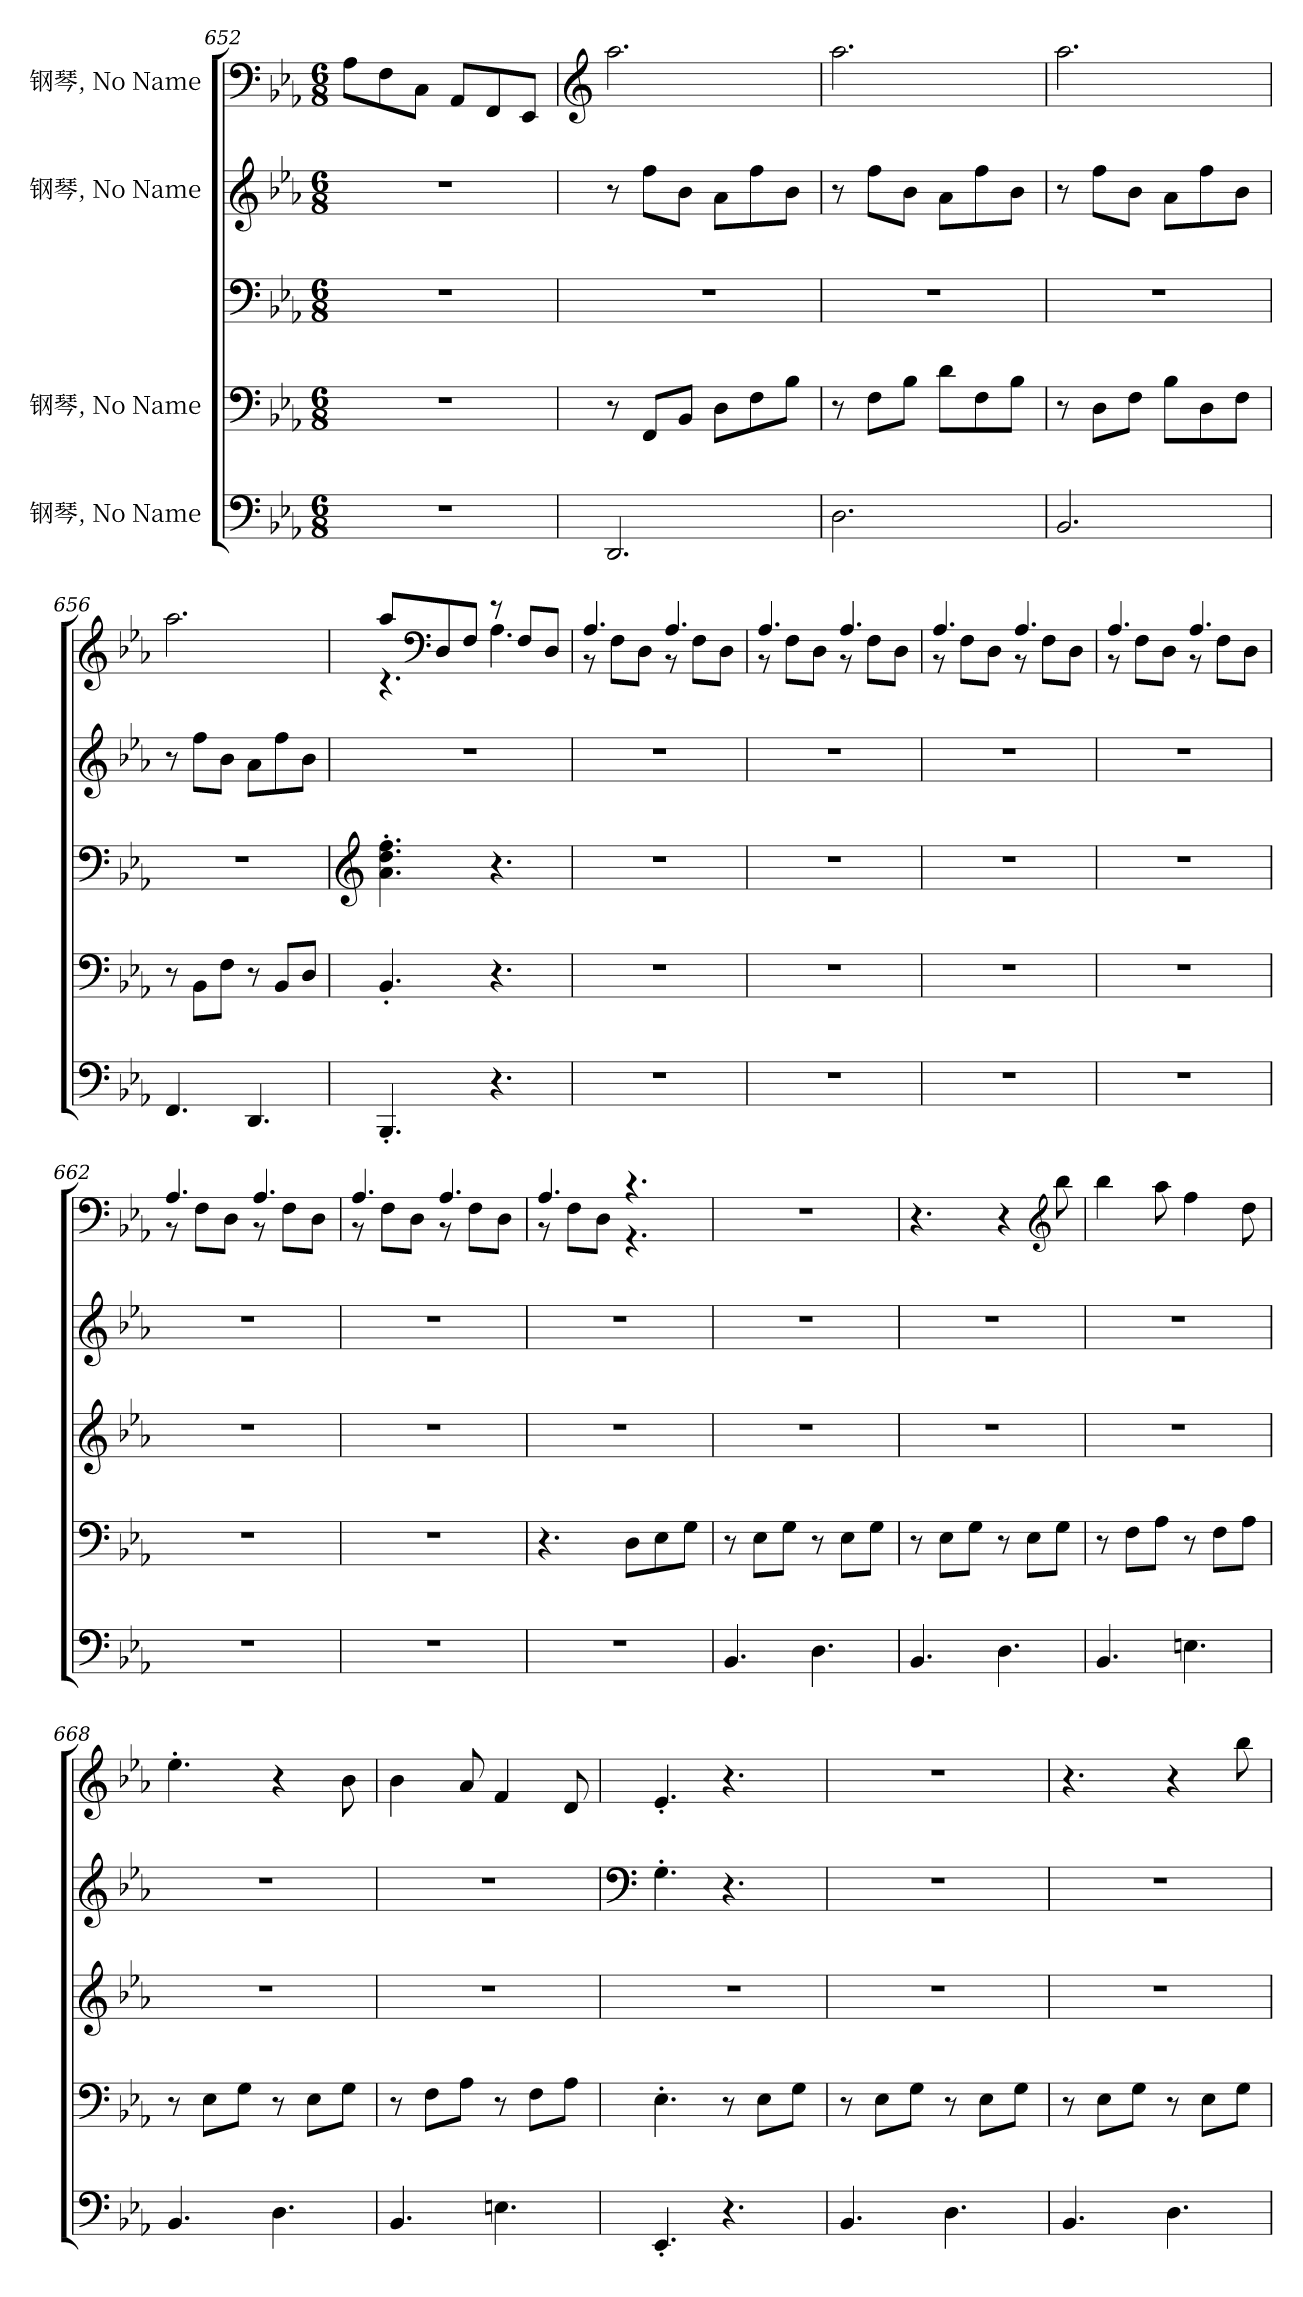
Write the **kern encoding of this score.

**kern	**kern	**kern	**kern	**kern
*part4	*part3	*part3	*part2	*part1
*staff5	*staff4	*staff3	*staff2	*staff1
*I"钢琴, No Name	*I"钢琴, No Name	*	*I"钢琴, No Name	*I"钢琴, No Name
*clefF4	*clefF4	*clefF4	*clefG2	*clefF4
*k[b-e-a-]	*k[b-e-a-]	*k[b-e-a-]	*k[b-e-a-]	*k[b-e-a-]
*M6/8	*M6/8	*M6/8	*M6/8	*M6/8
=652	=652	=652	=652	=652
2.r	2.r	2.r	2.r	8A-\L
.	.	.	.	8F\
.	.	.	.	8C\J
.	.	.	.	8AA-/L
.	.	.	.	8FF/
.	.	.	.	8EE-/J
!!LO:LB:g=z
=653	=653	=653	=653	=653
*	*	*	*	*clefG2
*	*	*	*	*MM248
2.DD/	8r	2.r	8r	2.aa-\
.	8FF/L	.	8ff\L	.
.	8BB-/J	.	8b-\J	.
.	8D\L	.	8a-\L	.
.	8F\	.	8ff\	.
.	8B-\J	.	8b-\J	.
=654	=654	=654	=654	=654
2.D\	8r	2.r	8r	2.aa-\
.	8F\L	.	8ff\L	.
.	8B-\J	.	8b-\J	.
.	8d\L	.	8a-\L	.
.	8F\	.	8ff\	.
.	8B-\J	.	8b-\J	.
=655	=655	=655	=655	=655
2.BB-/	8r	2.r	8r	2.aa-\
.	8D\L	.	8ff\L	.
.	8F\J	.	8b-\J	.
.	8B-\L	.	8a-\L	.
.	8D\	.	8ff\	.
.	8F\J	.	8b-\J	.
=656	=656	=656	=656	=656
4.FF/	8r	2.r	8r	2.aa-\
.	8BB-\L	.	8ff\L	.
.	8F\J	.	8b-\J	.
4.DD/	8r	.	8a-\L	.
.	8BB-/L	.	8ff\	.
.	8D/J	.	8b-\J	.
=657	=657	=657	=657	=657
*	*	*clefG2	*	*
*	*	*	*	*MM250
*	*	*	*	*^
4.BBB-'/	4.BB-'/	4.a-\' 4.dd\' 4.ff\'	2.r	8aa-/L	4.r
*	*	*	*	*clefF4	*
.	.	.	.	8D/	.
.	.	.	.	8F/J	.
4.r	4.r	4.r	.	8r	4.A-\
.	.	.	.	8F/L	.
.	.	.	.	8D/J	.
!!LO:PB:g=z	!!
=658	=658	=658	=658	=658	=658
2.r	2.r	2.r	2.r	4.A-/	8r
.	.	.	.	.	8F\L
.	.	.	.	.	8D\J
.	.	.	.	4.A-/	8r
.	.	.	.	.	8F\L
.	.	.	.	.	8D\J
=659	=659	=659	=659	=659	=659
2.r	2.r	2.r	2.r	4.A-/	8r
.	.	.	.	.	8F\L
.	.	.	.	.	8D\J
.	.	.	.	4.A-/	8r
.	.	.	.	.	8F\L
.	.	.	.	.	8D\J
=660	=660	=660	=660	=660	=660
2.r	2.r	2.r	2.r	4.A-/	8r
.	.	.	.	.	8F\L
.	.	.	.	.	8D\J
.	.	.	.	4.A-/	8r
.	.	.	.	.	8F\L
.	.	.	.	.	8D\J
=661	=661	=661	=661	=661	=661
*	*	*	*	*MM250	*
2.r	2.r	2.r	2.r	4.A-/	8r
.	.	.	.	.	8F\L
.	.	.	.	.	8D\J
.	.	.	.	4.A-/	8r
.	.	.	.	.	8F\L
.	.	.	.	.	8D\J
=662	=662	=662	=662	=662	=662
2.r	2.r	2.r	2.r	4.A-/	8r
.	.	.	.	.	8F\L
.	.	.	.	.	8D\J
.	.	.	.	4.A-/	8r
.	.	.	.	.	8F\L
.	.	.	.	.	8D\J
!!LO:LB:g=z	!!
=663	=663	=663	=663	=663	=663
2.r	2.r	2.r	2.r	4.A-/	8r
.	.	.	.	.	8F\L
.	.	.	.	.	8D\J
.	.	.	.	4.A-/	8r
.	.	.	.	.	8F\L
.	.	.	.	.	8D\J
=664	=664	=664	=664	=664	=664
2.r	4.r	2.r	2.r	4.A-/	8r
*	*	*	*	*MM248	*
.	.	.	.	.	8F\L
*	*	*	*	*MM245	*
.	.	.	.	.	8D\J
.	8D\L	.	.	4.r	4.r
.	8E-\	.	.	.	.
.	8G\J	.	.	.	.
*	*	*	*	*v	*v
=665	=665	=665	=665	=665
4.BB-/	8r	2.r	2.r	2.r
.	8E-\L	.	.	.
.	8G\J	.	.	.
4.D\	8r	.	.	.
.	8E-\L	.	.	.
.	8G\J	.	.	.
=666	=666	=666	=666	=666
4.BB-/	8r	2.r	2.r	4.r
.	8E-\L	.	.	.
.	8G\J	.	.	.
4.D\	8r	.	.	4r
.	8E-\L	.	.	.
*	*	*	*	*clefG2
.	8G\J	.	.	8bb-\
=667	=667	=667	=667	=667
*	*	*	*	*MM250
4.BB-/	8r	2.r	2.r	4bb-\
.	8F\L	.	.	.
.	8A-\J	.	.	8aa-\
4.En\	8r	.	.	4ff\
.	8F\L	.	.	.
.	8A-\J	.	.	8dd\
=668	=668	=668	=668	=668
4.BB-/	8r	2.r	2.r	4.ee-'\
.	8E-\L	.	.	.
.	8G\J	.	.	.
4.D\	8r	.	.	4r
.	8E-\L	.	.	.
.	8G\J	.	.	8b-\
!!LO:PB:g=z
=669	=669	=669	=669	=669
*	*	*	*	*MM250
4.BB-/	8r	2.r	2.r	4b-\
.	8F\L	.	.	.
.	8A-\J	.	.	8a-/
4.En\	8r	.	.	4f/
.	8F\L	.	.	.
.	8A-\J	.	.	8d/
=670	=670	=670	=670	=670
*	*	*	*clefF4	*
4.EE-'/	4.E-'\	2.r	4.G'\	4.e-'/
4.r	8r	.	4.r	4.r
.	8E-\L	.	.	.
.	8G\J	.	.	.
=671	=671	=671	=671	=671
4.BB-/	8r	2.r	2.r	2.r
.	8E-\L	.	.	.
.	8G\J	.	.	.
4.D\	8r	.	.	.
.	8E-\L	.	.	.
.	8G\J	.	.	.
=672	=672	=672	=672	=672
4.BB-/	8r	2.r	2.r	4.r
.	8E-\L	.	.	.
.	8G\J	.	.	.
4.D\	8r	.	.	4r
.	8E-\L	.	.	.
.	8G\J	.	.	8bb-\
=	=	=	=	=
*-	*-	*-	*-	*-
